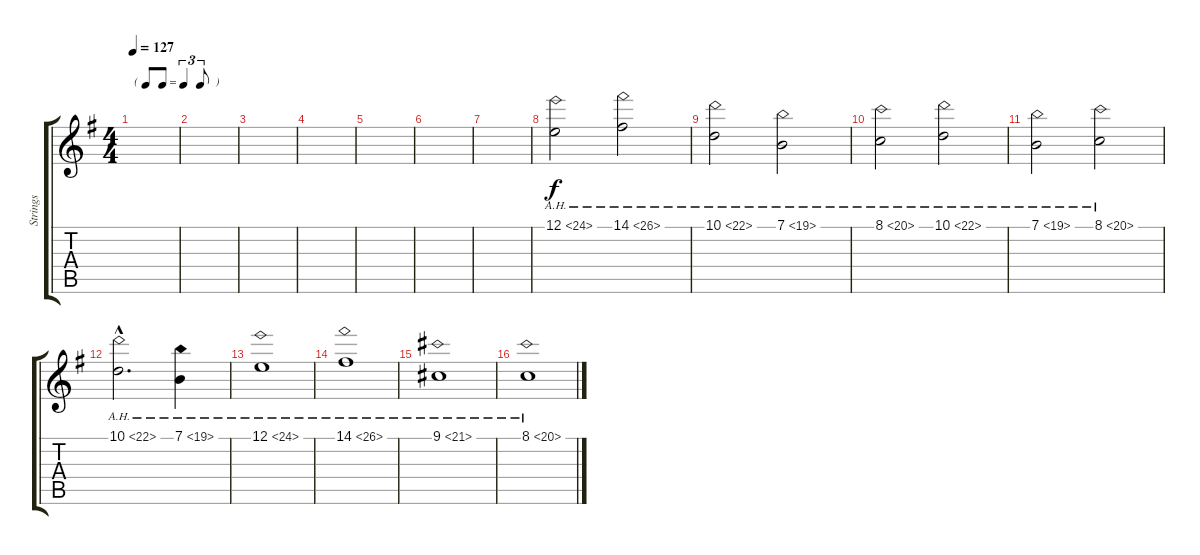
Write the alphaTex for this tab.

\track ("Strings" "Strings") {instrument stringensemble1}
\staff {score tabs}
\tuning (E4 B3 G3 D3 A2 E2) {hide}
\ts (4 4)
\tf triplet8th
\tempo 127
\clef g2
\ks g
|
|
|
|
|
|
|
12.1{ah 12}.2 14.1{ah 12}.2 |
10.1{ah 12}.2 7.1{ah 12}.2 |
8.1{ah 12}.2 10.1{ah 12}.2 |
7.1{ah 12}.2 8.1{ah 12}.2 |
10.1{ah 12 hac}.2{d} 7.1{ah 12}.4 |
12.1{ah 12}.1 |
14.1{ah 12}.1 |
9.1{ah 12}.1 |
8.1{ah 12}.1
